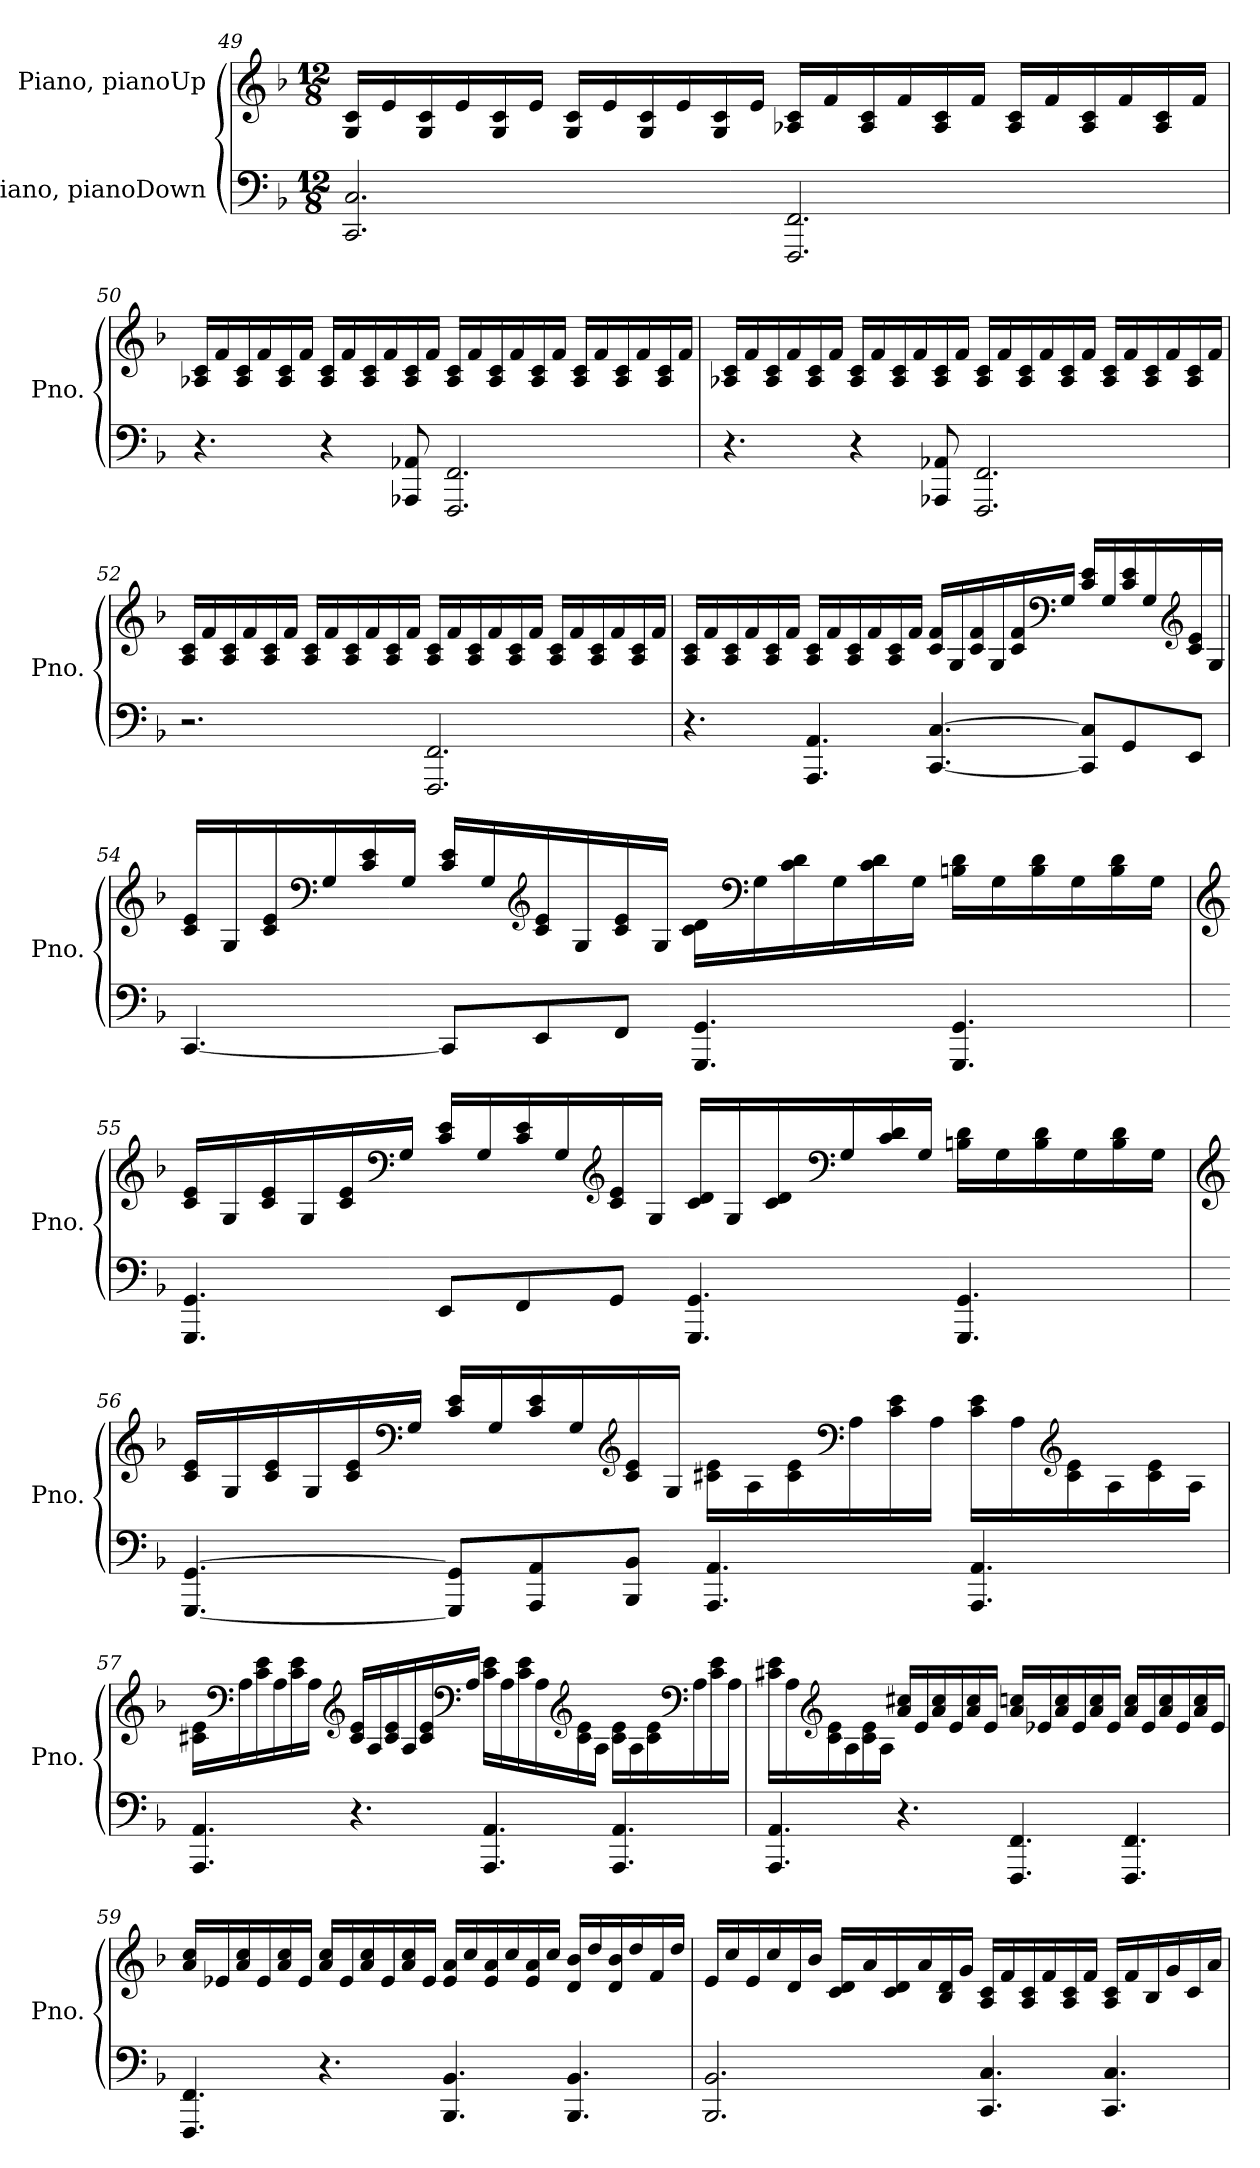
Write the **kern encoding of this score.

**kern	**kern
*part2	*part1
*staff2	*staff1
*I"Piano, pianoDown	*I"Piano, pianoUp
*I'Pno.	*I'Pno.
!!LO:PB:g=z
*clefF4	*clefG2
*k[b-]	*k[b-]
*M12/8	*M12/8
=49	=49
2.CC/ 2.C/	16G/ 16c/LL
.	16e/
.	16G/ 16c/
.	16e/
.	16G/ 16c/
.	16e/JJ
.	16G/ 16c/LL
.	16e/
.	16G/ 16c/
.	16e/
.	16G/ 16c/
.	16e/JJ
2.FFF/ 2.FF/	16A-X/ 16c/LL
.	16f/
.	16A-/ 16c/
.	16f/
.	16A-/ 16c/
.	16f/JJ
.	16A-/ 16c/LL
.	16f/
.	16A-/ 16c/
.	16f/
.	16A-/ 16c/
.	16f/JJ
!!LO:LB:g=z
=50	=50
4.r	16A-X/ 16c/LL
.	16f/
.	16A-/ 16c/
.	16f/
.	16A-/ 16c/
.	16f/JJ
4r	16A-/ 16c/LL
.	16f/
.	16A-/ 16c/
.	16f/
8AAA-X/ 8AA-X/	16A-/ 16c/
.	16f/JJ
2.FFF/ 2.FF/	16A-/ 16c/LL
.	16f/
.	16A-/ 16c/
.	16f/
.	16A-/ 16c/
.	16f/JJ
.	16A-/ 16c/LL
.	16f/
.	16A-/ 16c/
.	16f/
.	16A-/ 16c/
.	16f/JJ
!!LO:LB:g=z
=51	=51
4.r	16A-X/ 16c/LL
.	16f/
.	16A-/ 16c/
.	16f/
.	16A-/ 16c/
.	16f/JJ
4r	16A-/ 16c/LL
.	16f/
.	16A-/ 16c/
.	16f/
8AAA-X/ 8AA-X/	16A-/ 16c/
.	16f/JJ
2.FFF/ 2.FF/	16A-/ 16c/LL
.	16f/
.	16A-/ 16c/
.	16f/
.	16A-/ 16c/
.	16f/JJ
.	16A-/ 16c/LL
.	16f/
.	16A-/ 16c/
.	16f/
.	16A-/ 16c/
.	16f/JJ
!!LO:LB:g=z
=52	=52
2.r	16A/ 16c/LL
.	16f/
.	16A/ 16c/
.	16f/
.	16A/ 16c/
.	16f/JJ
.	16A/ 16c/LL
.	16f/
.	16A/ 16c/
.	16f/
.	16A/ 16c/
.	16f/JJ
2.FFF/ 2.FF/	16A/ 16c/LL
.	16f/
.	16A/ 16c/
.	16f/
.	16A/ 16c/
.	16f/JJ
.	16A/ 16c/LL
.	16f/
.	16A/ 16c/
.	16f/
.	16A/ 16c/
.	16f/JJ
!!LO:LB:g=z
=53	=53
4.r	16A/ 16c/LL
.	16f/
.	16A/ 16c/
.	16f/
.	16A/ 16c/
.	16f/JJ
4.AAA/ 4.AA/	16A/ 16c/LL
.	16f/
.	16A/ 16c/
.	16f/
.	16A/ 16c/
.	16f/JJ
[4.CC/ [4.C/	16c/ 16f/LL
.	16G/
.	16c/ 16f/
.	16G/
.	16c/ 16f/
*	*clefF4
.	16G/JJ
8CC/] 8C/]L	16c/ 16e/LL
.	16G/
8GG/	16c/ 16e/
.	16G/
*	*clefG2
8EE/J	16c/ 16e/
.	16G/JJ
!!LO:LB:g=z
=54	=54
[4.CC/	16c/ 16e/LL
.	16G/
.	16c/ 16e/
*	*clefF4
.	16G/
.	16c/ 16e/
.	16G/JJ
8CC/L]	16c/ 16e/LL
.	16G/
*	*clefG2
8EE/	16c/ 16e/
.	16G/
8FF/J	16c/ 16e/
.	16G/JJ
4.GGG/ 4.GG/	16c\ 16d\LL
*	*clefF4
.	16G\
.	16c\ 16d\
.	16G\
.	16c\ 16d\
.	16G\JJ
4.GGG/ 4.GG/	16Bn\ 16d\LL
.	16G\
.	16B\ 16d\
.	16G\
.	16B\ 16d\
.	16G\JJ
!!LO:PB:g=z
=55	=55
*	*clefG2
4.GGG/ 4.GG/	16c/ 16e/LL
.	16G/
.	16c/ 16e/
.	16G/
.	16c/ 16e/
*	*clefF4
.	16G/JJ
8EE/L	16c/ 16e/LL
.	16G/
8FF/	16c/ 16e/
.	16G/
*	*clefG2
8GG/J	16c/ 16e/
.	16G/JJ
4.GGG/ 4.GG/	16c/ 16d/LL
.	16G/
.	16c/ 16d/
*	*clefF4
.	16G/
.	16c/ 16d/
.	16G/JJ
4.GGG/ 4.GG/	16Bn\ 16d\LL
.	16G\
.	16B\ 16d\
.	16G\
.	16B\ 16d\
.	16G\JJ
!!LO:LB:g=z
=56	=56
*	*clefG2
[4.GGG/ [4.GG/	16c/ 16e/LL
.	16G/
.	16c/ 16e/
.	16G/
.	16c/ 16e/
*	*clefF4
.	16G/JJ
8GGG/] 8GG/]L	16c/ 16e/LL
.	16G/
8AAA/ 8AA/	16c/ 16e/
.	16G/
*	*clefG2
8BBB-/ 8BB-/J	16c/ 16e/
.	16G/JJ
4.AAA/ 4.AA/	16c#X\ 16e\LL
.	16A\
.	16c#\ 16e\
*	*clefF4
.	16A\
.	16c#\ 16e\
.	16A\JJ
4.AAA/ 4.AA/	16c#\ 16e\LL
.	16A\
*	*clefG2
.	16c#\ 16e\
.	16A\
.	16c#\ 16e\
.	16A\JJ
!!LO:LB:g=z
=57	=57
4.AAA/ 4.AA/	16c#X\ 16e\LL
*	*clefF4
.	16A\
.	16c#\ 16e\
.	16A\
.	16c#\ 16e\
.	16A\JJ
*	*clefG2
4.r	16c#/ 16e/LL
.	16A/
.	16c#/ 16e/
.	16A/
.	16c#/ 16e/
*	*clefF4
.	16A/JJ
4.AAA/ 4.AA/	16c#\ 16e\LL
.	16A\
.	16c#\ 16e\
.	16A\
*	*clefG2
.	16c#\ 16e\
.	16A\JJ
4.AAA/ 4.AA/	16c#\ 16e\LL
.	16A\
.	16c#\ 16e\
*	*clefF4
.	16A\
.	16c#\ 16e\
.	16A\JJ
!!LO:LB:g=z
=58	=58
4.AAA/ 4.AA/	16c#X\ 16e\LL
.	16A\
*	*clefG2
.	16c#\ 16e\
.	16A\
.	16c#\ 16e\
.	16A\JJ
4.r	16a/ 16cc#X/LL
.	16e/
.	16a/ 16cc#/
.	16e/
.	16a/ 16cc#/
.	16e/JJ
4.FFF/ 4.FF/	16a/ 16ccn/LL
.	16e-X/
.	16a/ 16cc/
.	16e-/
.	16a/ 16cc/
.	16e-/JJ
4.FFF/ 4.FF/	16a/ 16cc/LL
.	16e-/
.	16a/ 16cc/
.	16e-/
.	16a/ 16cc/
.	16e-/JJ
!!LO:LB:g=z
=59	=59
4.FFF/ 4.FF/	16a/ 16cc/LL
.	16e-X/
.	16a/ 16cc/
.	16e-/
.	16a/ 16cc/
.	16e-/JJ
4.r	16a/ 16cc/LL
.	16e-/
.	16a/ 16cc/
.	16e-/
.	16a/ 16cc/
.	16e-/JJ
4.BBB-/ 4.BB-/	16e-/ 16a/LL
.	16cc/
.	16e-/ 16a/
.	16cc/
.	16e-/ 16a/
.	16cc/JJ
4.BBB-/ 4.BB-/	16d/ 16b-/LL
.	16dd/
.	16d/ 16b-/
.	16dd/
.	16f/
.	16dd/JJ
!!LO:LB:g=z
=60	=60
2.BBB-/ 2.BB-/	16e/LL
.	16cc/
.	16e/
.	16cc/
.	16d/
.	16b-/JJ
.	16c/ 16d/LL
.	16a/
.	16c/ 16d/
.	16a/
.	16B-/ 16d/
.	16g/JJ
4.CC/ 4.C/	16A/ 16c/LL
.	16f/
.	16A/ 16c/
.	16f/
.	16A/ 16c/
.	16f/JJ
4.CC/ 4.C/	16A/ 16c/LL
.	16f/
.	16B-/
.	16g/
.	16c/
.	16a/JJ
=	=
*-	*-
